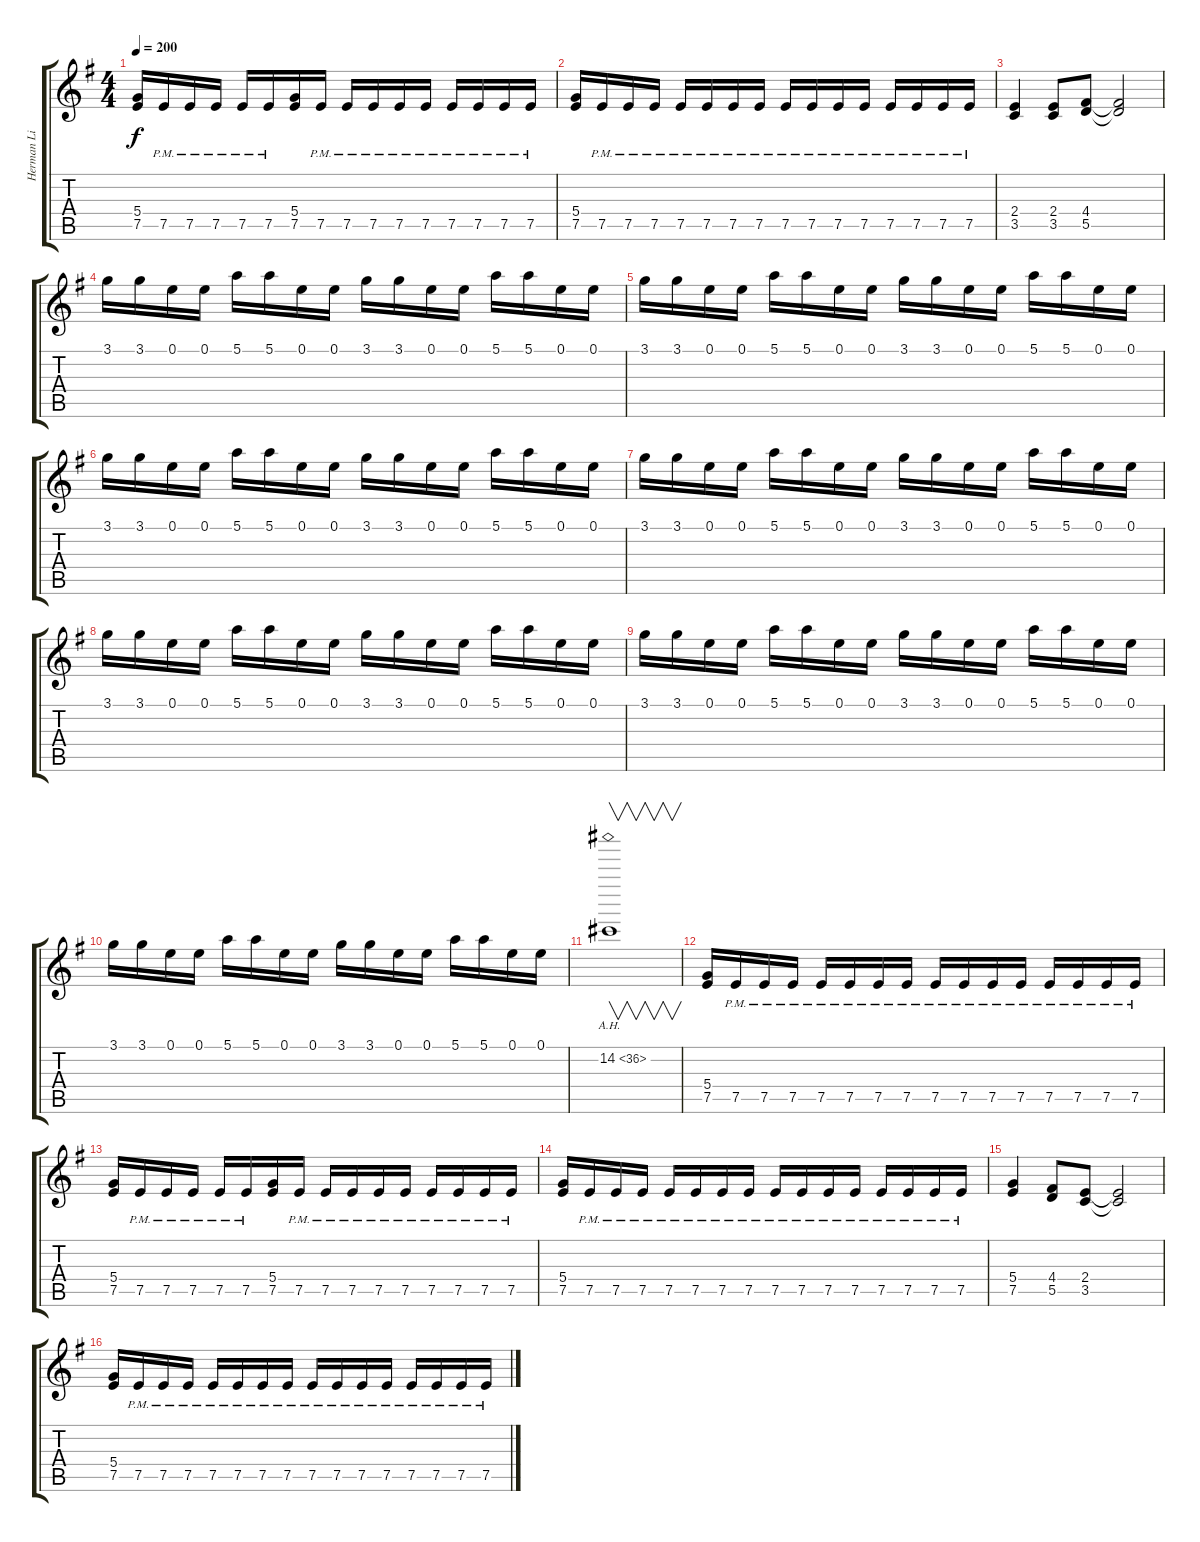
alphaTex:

\track ("Herman Li" "Herman Li") {instrument distortionguitar}
\staff {score tabs}
\tuning (E4 B3 G3 D3 A2 E2) {hide}
\ts (4 4)
\tempo 200
\clef g2
\ks g
(5.4 7.5).16{dy f} 7.5{pm}.16 7.5{pm}.16 7.5{pm}.16 7.5{pm}.16 7.5{pm}.16 (5.4 7.5).16 7.5{pm}.16 7.5{pm}.16 7.5{pm}.16 7.5{pm}.16 7.5{pm}.16 7.5{pm}.16 7.5{pm}.16 7.5{pm}.16 7.5{pm}.16 |
(5.4 7.5).16 7.5{pm}.16 7.5{pm}.16 7.5{pm}.16 7.5{pm}.16 7.5{pm}.16 7.5{pm}.16 7.5{pm}.16 7.5{pm}.16 7.5{pm}.16 7.5{pm}.16 7.5{pm}.16 7.5{pm}.16 7.5{pm}.16 7.5{pm}.16 7.5{pm}.16 |
(2.4 3.5).4 (2.4 3.5).8 (4.4 5.5).8 (4.4{t} 5.5{t}).2 |
3.1.16 3.1.16 0.1.16 0.1.16 5.1.16 5.1.16 0.1.16 0.1.16 3.1.16 3.1.16 0.1.16 0.1.16 5.1.16 5.1.16 0.1.16 0.1.16 |
3.1.16 3.1.16 0.1.16 0.1.16 5.1.16 5.1.16 0.1.16 0.1.16 3.1.16 3.1.16 0.1.16 0.1.16 5.1.16 5.1.16 0.1.16 0.1.16 |
3.1.16 3.1.16 0.1.16 0.1.16 5.1.16 5.1.16 0.1.16 0.1.16 3.1.16 3.1.16 0.1.16 0.1.16 5.1.16 5.1.16 0.1.16 0.1.16 |
3.1.16 3.1.16 0.1.16 0.1.16 5.1.16 5.1.16 0.1.16 0.1.16 3.1.16 3.1.16 0.1.16 0.1.16 5.1.16 5.1.16 0.1.16 0.1.16 |
3.1.16 3.1.16 0.1.16 0.1.16 5.1.16 5.1.16 0.1.16 0.1.16 3.1.16 3.1.16 0.1.16 0.1.16 5.1.16 5.1.16 0.1.16 0.1.16 |
3.1.16 3.1.16 0.1.16 0.1.16 5.1.16 5.1.16 0.1.16 0.1.16 3.1.16 3.1.16 0.1.16 0.1.16 5.1.16 5.1.16 0.1.16 0.1.16 |
3.1.16 3.1.16 0.1.16 0.1.16 5.1.16 5.1.16 0.1.16 0.1.16 3.1.16 3.1.16 0.1.16 0.1.16 5.1.16 5.1.16 0.1.16 0.1.16 |
14.2{ah 22}.1{v} |
(5.4 7.5).16 7.5{pm}.16 7.5{pm}.16 7.5{pm}.16 7.5{pm}.16 7.5{pm}.16 7.5{pm}.16 7.5{pm}.16 7.5{pm}.16 7.5{pm}.16 7.5{pm}.16 7.5{pm}.16 7.5{pm}.16 7.5{pm}.16 7.5{pm}.16 7.5{pm}.16 |
(5.4 7.5).16 7.5{pm}.16 7.5{pm}.16 7.5{pm}.16 7.5{pm}.16 7.5{pm}.16 (5.4 7.5).16 7.5{pm}.16 7.5{pm}.16 7.5{pm}.16 7.5{pm}.16 7.5{pm}.16 7.5{pm}.16 7.5{pm}.16 7.5{pm}.16 7.5{pm}.16 |
(5.4 7.5).16 7.5{pm}.16 7.5{pm}.16 7.5{pm}.16 7.5{pm}.16 7.5{pm}.16 7.5{pm}.16 7.5{pm}.16 7.5{pm}.16 7.5{pm}.16 7.5{pm}.16 7.5{pm}.16 7.5{pm}.16 7.5{pm}.16 7.5{pm}.16 7.5{pm}.16 |
(5.4 7.5).4 (4.4 5.5).8 (2.4 3.5).8 (2.4{t} 3.5{t}).2 |
(5.4 7.5).16 7.5{pm}.16 7.5{pm}.16 7.5{pm}.16 7.5{pm}.16 7.5{pm}.16 7.5{pm}.16 7.5{pm}.16 7.5{pm}.16 7.5{pm}.16 7.5{pm}.16 7.5{pm}.16 7.5{pm}.16 7.5{pm}.16 7.5{pm}.16 7.5{pm}.16
